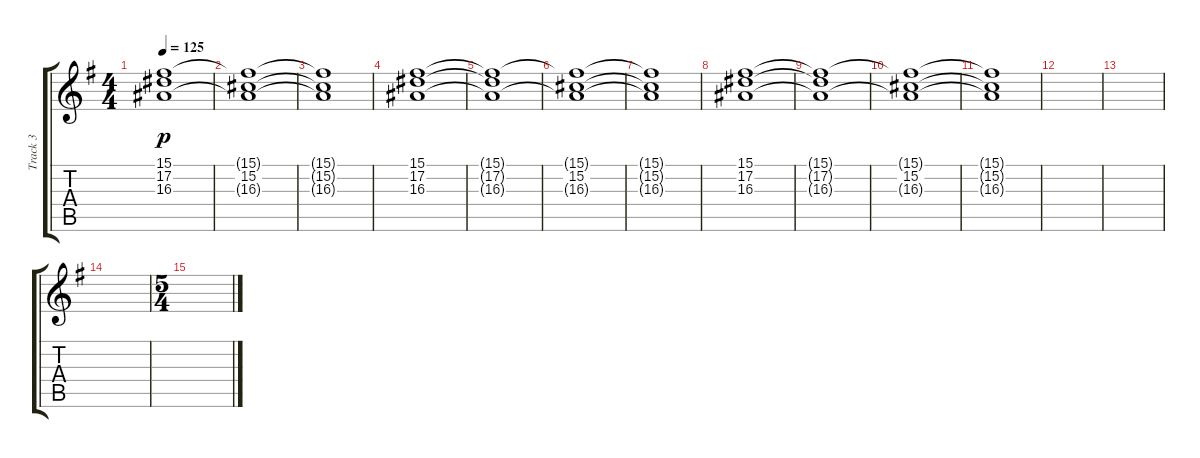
\track ("Track 3" "Track 3") {instrument tremolostrings}
\staff {score tabs}
\tuning (Eb4 Bb3 Gb3 Db3 Ab2 Eb2) {hide}
\ts (4 4)
\tempo 125
\clef g2
\ks eminor
(15.1{t} 17.2{t} 16.3{t}).1{dy p} |
(15.1{t} 15.2 16.3{t}).1 |
(15.1{t} 15.2{t} 16.3{t}).1 |
(15.1 17.2 16.3).1 |
(15.1{t} 17.2{t} 16.3{t}).1 |
(15.1{t} 15.2 16.3{t}).1 |
(15.1{t} 15.2{t} 16.3{t}).1 |
(15.1 17.2 16.3).1 |
(15.1{t} 17.2{t} 16.3{t}).1 |
(15.1{t} 15.2 16.3{t}).1 |
(15.1{t} 15.2{t} 16.3{t}).1 |
|
|
|
\ts (5 4)
